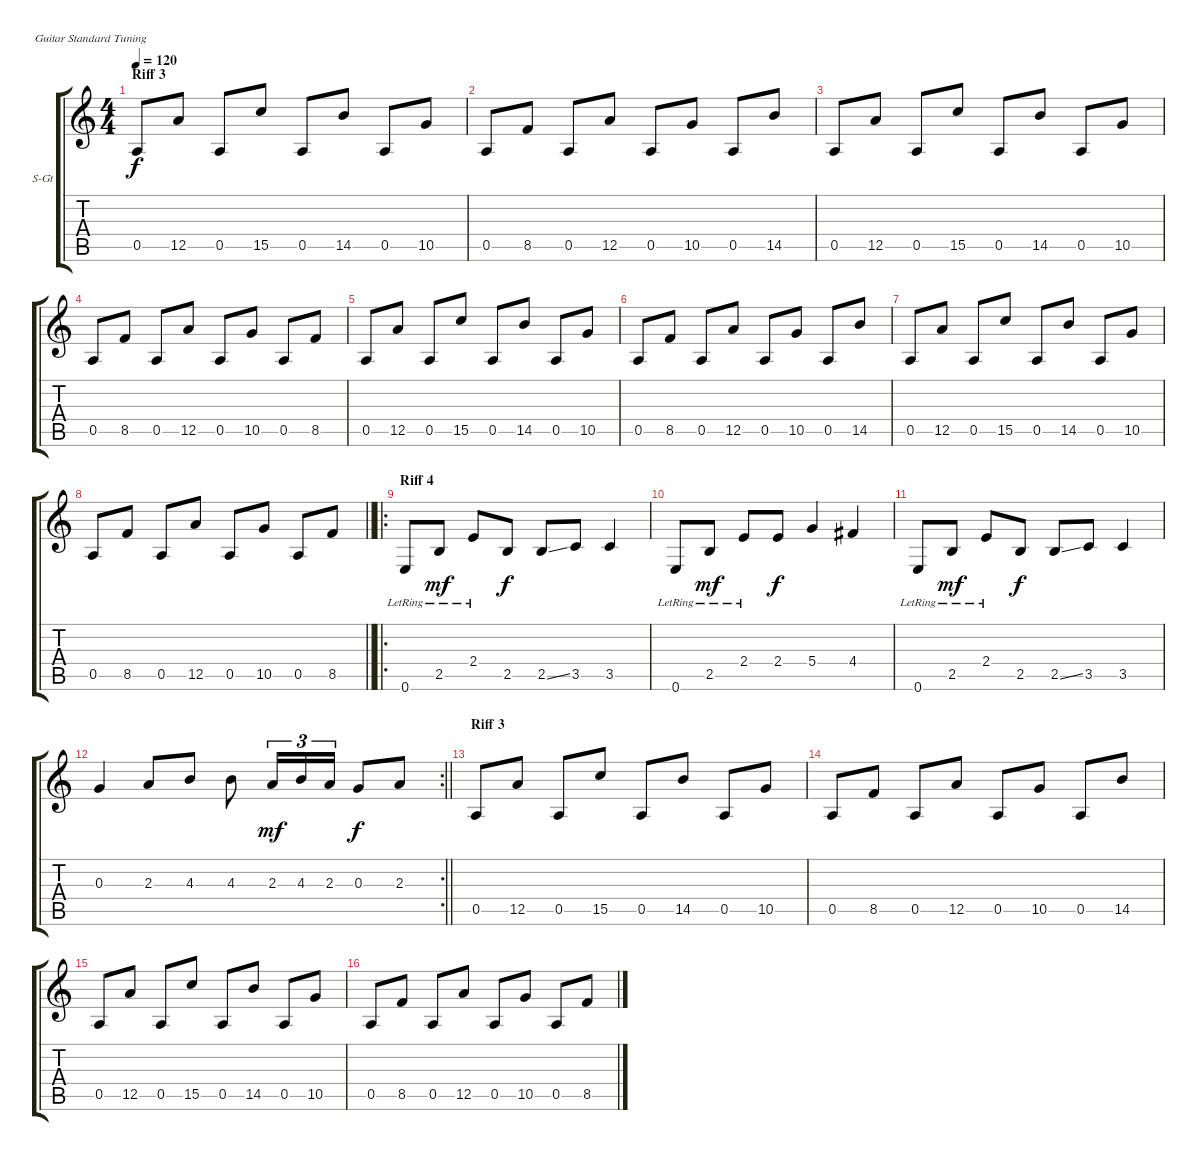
\bracketExtendMode groupsimilarinstruments
\firstSystemTrackNameOrientation horizontal
\otherSystemsTrackNameOrientation horizontal
\track ("Guitar 2" "S-Gt") {instrument acousticguitarsteel}
\staff {score tabs}
\tuning (E4 B3 G3 D3 A2 E2)
\ts (4 4)
\section ("" "Riff 3")
\tempo 120
\clef g2
\ks c
0.5.8{dy f} 12.5.8 0.5.8 15.5.8 0.5.8 14.5.8 0.5.8 10.5.8 |
0.5.8 8.5.8 0.5.8 12.5.8 0.5.8 10.5.8 0.5.8 14.5.8 |
0.5.8 12.5.8 0.5.8 15.5.8 0.5.8 14.5.8 0.5.8 10.5.8 |
0.5.8 8.5.8 0.5.8 12.5.8 0.5.8 10.5.8 0.5.8 8.5.8 |
0.5.8 12.5.8 0.5.8 15.5.8 0.5.8 14.5.8 0.5.8 10.5.8 |
0.5.8 8.5.8 0.5.8 12.5.8 0.5.8 10.5.8 0.5.8 14.5.8 |
0.5.8 12.5.8 0.5.8 15.5.8 0.5.8 14.5.8 0.5.8 10.5.8 |
\barLineRight lightlight
0.5.8 8.5.8 0.5.8 12.5.8 0.5.8 10.5.8 0.5.8 8.5.8 |
\ro
\section ("" "Riff 4")
0.6{lr}.8 2.5{lr}.8{dy mf} 2.4{lr}.8 2.5.8{dy f} 2.5{ss}.8 3.5.8 3.5.4 |
0.6{lr}.8 2.5{lr}.8{dy mf} 2.4{lr}.8 2.4.8{dy f} 5.4.4 4.4.4 |
0.6{lr}.8 2.5{lr}.8{dy mf} 2.4{lr}.8 2.5.8{dy f} 2.5{ss}.8 3.5.8 3.5.4 |
\rc 2
\barLineRight lightlight
0.3.4 2.3.8 4.3.8 4.3.8 2.3.16{tu (3 2) dy mf} 4.3.16{tu (3 2)} 2.3.16{tu (3 2)} 0.3.8{dy f} 2.3.8 |
\section ("" "Riff 3")
0.5.8 12.5.8 0.5.8 15.5.8 0.5.8 14.5.8 0.5.8 10.5.8 |
0.5.8 8.5.8 0.5.8 12.5.8 0.5.8 10.5.8 0.5.8 14.5.8 |
0.5.8 12.5.8 0.5.8 15.5.8 0.5.8 14.5.8 0.5.8 10.5.8 |
0.5.8 8.5.8 0.5.8 12.5.8 0.5.8 10.5.8 0.5.8 8.5.8
